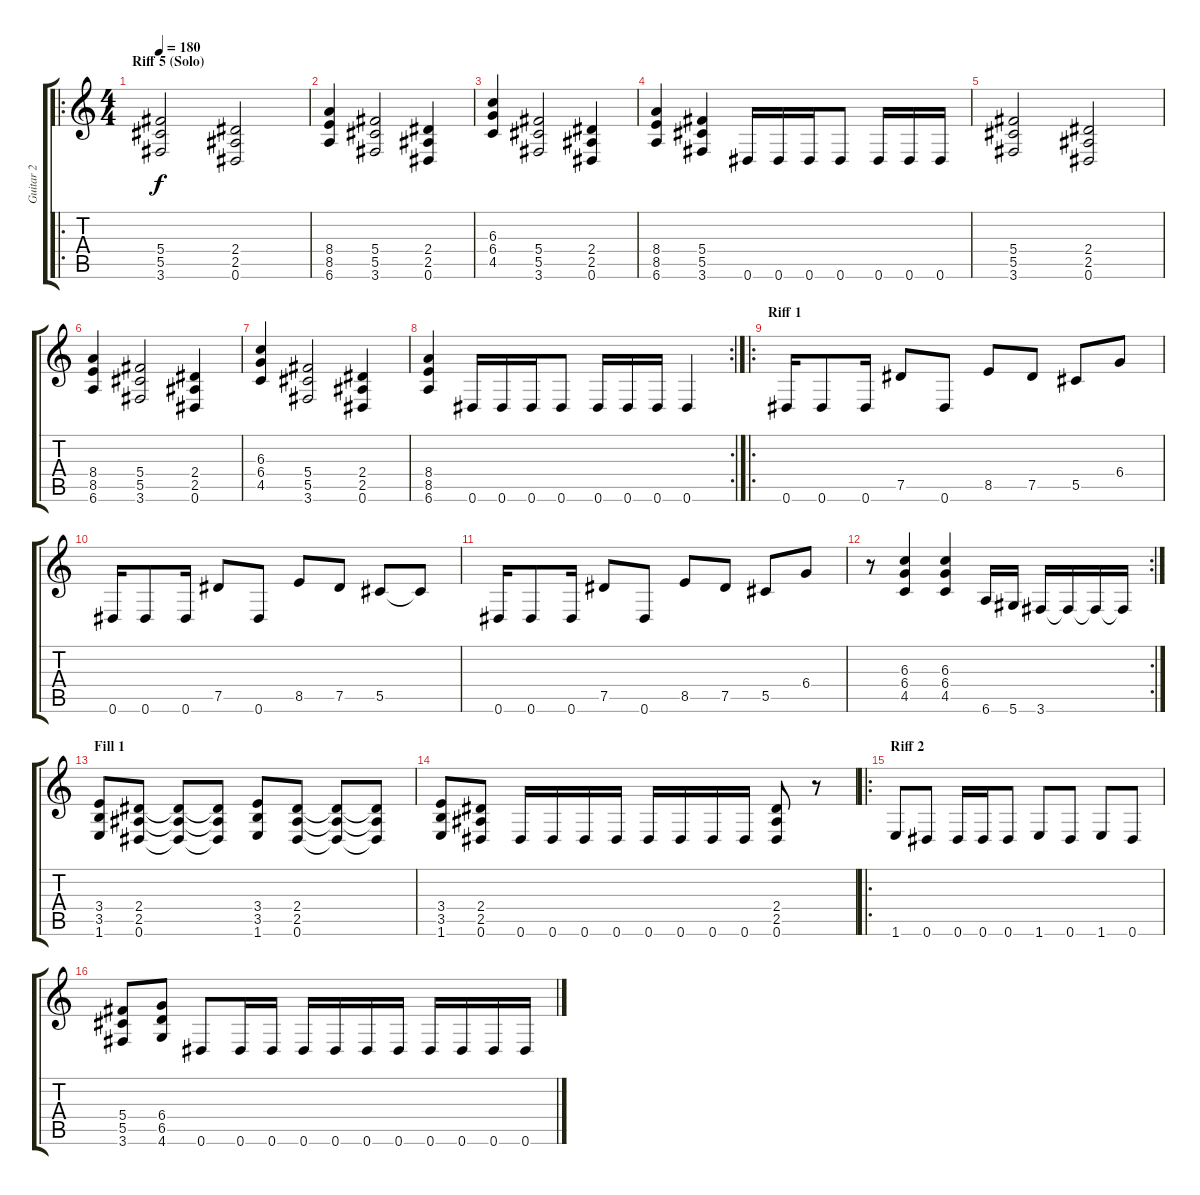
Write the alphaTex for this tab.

\track ("Guitar 2" "Guitar 2") {instrument acousticguitarnylon}
\staff {score tabs}
\tuning (Eb4 Bb3 Gb3 Db3 Ab2 Eb2) {hide}
\ro
\ts (4 4)
\section ("" "Riff 5 (Solo)")
\tempo 180
\clef g2
\ks c
(5.4 5.5 3.6).2{dy f} (2.4 2.5 0.6).2 |
(8.4 8.5 6.6).4 (5.4 5.5 3.6).2 (2.4 2.5 0.6).4 |
(6.3 6.4 4.5).4 (5.4 5.5 3.6).2 (2.4 2.5 0.6).4 |
(8.4 8.5 6.6).4 (5.4 5.5 3.6).4 0.6.16 0.6.16 0.6.16 0.6.8 0.6.16 0.6.16 0.6.16 |
(5.4 5.5 3.6).2 (2.4 2.5 0.6).2 |
(8.4 8.5 6.6).4 (5.4 5.5 3.6).2 (2.4 2.5 0.6).4 |
(6.3 6.4 4.5).4 (5.4 5.5 3.6).2 (2.4 2.5 0.6).4 |
\rc 2
(8.4 8.5 6.6).4 0.6.16 0.6.16 0.6.16 0.6.8 0.6.16 0.6.16 0.6.16 0.6.4 |
\ro
\section ("" "Riff 1")
0.6.16 0.6.8 0.6.16 7.5.8 0.6.8 8.5.8 7.5.8 5.5.8 6.4.8 |
0.6.16 0.6.8 0.6.16 7.5.8 0.6.8 8.5.8 7.5.8 5.5.8 5.5{t}.8 |
0.6.16 0.6.8 0.6.16 7.5.8 0.6.8 8.5.8 7.5.8 5.5.8 6.4.8 |
\rc 2
r.8 (6.3 6.4 4.5).4 (6.3 6.4 4.5).4 6.6.16 5.6.16 3.6.16 3.6{t}.16 3.6{t}.16 3.6{t}.16 |
\section ("" "Fill 1")
(3.4 3.5 1.6).8 (2.4 2.5 0.6).8 (2.4{t} 2.5{t} 0.6{t}).8 (2.4{t} 2.5{t} 0.6{t}).8 (3.4 3.5 1.6).8 (2.4 2.5 0.6).8 (2.4{t} 2.5{t} 0.6{t}).8 (2.4{t} 2.5{t} 0.6{t}).8 |
(3.4 3.5 1.6).8 (2.4 2.5 0.6).8 0.6.16 0.6.16 0.6.16 0.6.16 0.6.16 0.6.16 0.6.16 0.6.16 (2.4 2.5 0.6).8 r.8 |
\ro
\section ("" "Riff 2")
1.6.8 0.6.8 0.6.16 0.6.16 0.6.8 1.6.8 0.6.8 1.6.8 0.6.8 |
(5.4 5.5 3.6).8 (6.4 6.5 4.6).8 0.6.8 0.6.16 0.6.16 0.6.16 0.6.16 0.6.16 0.6.16 0.6.16 0.6.16 0.6.16 0.6.16
